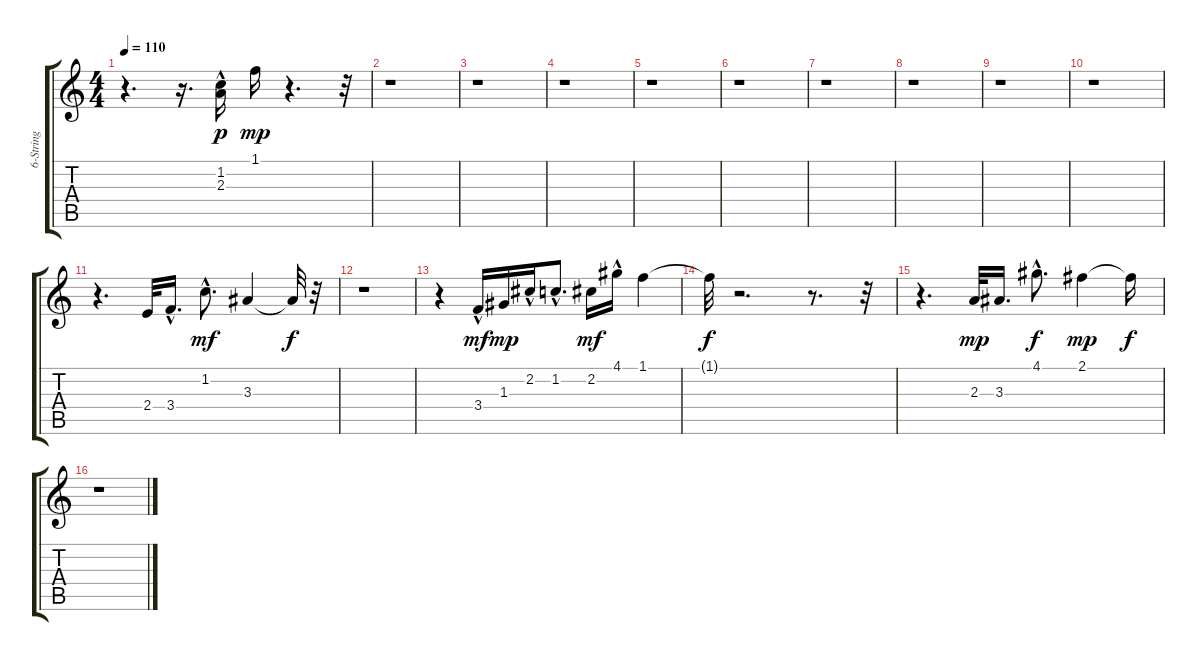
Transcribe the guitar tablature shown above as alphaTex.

\track ("6-String" "6-String") {instrument acousticguitarnylon}
\staff {score tabs}
\tuning (E4 B3 G3 D3 A2 E2) {hide}
\ts (4 4)
\tempo 110
\clef g2
\ks c
r.4{d dy f} r.16{d} (1.2{hac} 2.3).16{dy p} 1.1.16{dy mp} r.4{d} r.32 |
r.1 |
r.1 |
r.1 |
r.1 |
r.1 |
r.1 |
r.1 |
r.1 |
r.1 |
r.4{d} 2.4.32 3.4{hac}.16{d} 1.2{hac}.8{d dy mf} 3.3.4 3.3{t}.32{dy f} r.32 |
r.1 |
r.4 3.4{hac}.16{dy mf} 1.3.16{dy mp} 2.2{hac}.16 1.2{hac}.8{d} 2.2.16{dy mf} 4.1{hac}.16 1.1.4 |
1.1{t}.32{dy f} r.2{d} r.8{d} r.32 |
r.4{d} 2.3.32{dy mp} 3.3.16{d} 4.1{hac}.8{d dy f} 2.1.4{dy mp} 2.1{t}.16{dy f} |
r.1
